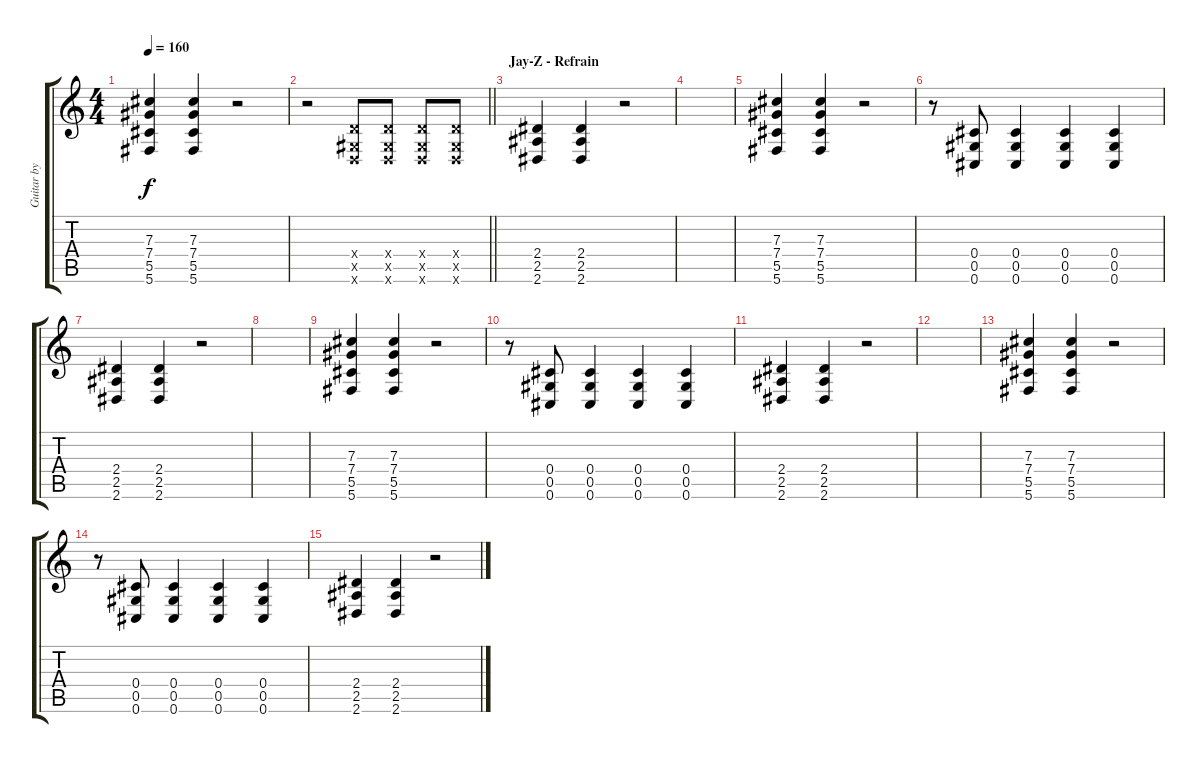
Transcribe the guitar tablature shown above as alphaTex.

\track ("Guitar by Brad Delson" "Guitar by ") {instrument distortionguitar}
\staff {score tabs}
\tuning (Eb4 Bb3 Gb3 Db3 Ab2 Db2) {hide}
\ts (4 4)
\tempo 160
\clef g2
\ks c
(7.3 7.4 5.5 5.6).4{dy f} (7.3 7.4 5.5 5.6).4 r.2 |
\barLineRight lightlight
r.2 (1.4{x} 0.5{x} 1.6{x}).8 (1.4{x} 0.5{x} 1.6{x}).8 (1.4{x} 0.5{x} 1.6{x}).8 (1.4{x} 0.5{x} 1.6{x}).8 |
\section ("" "Jay-Z - Refrain")
(2.4 2.5 2.6).4 (2.4 2.5 2.6).4 r.2 |
|
(7.3 7.4 5.5 5.6).4 (7.3 7.4 5.5 5.6).4 r.2 |
r.8 (0.4 0.5 0.6).8 (0.4 0.5 0.6).4 (0.4 0.5 0.6).4 (0.4 0.5 0.6).4 |
(2.4 2.5 2.6).4 (2.4 2.5 2.6).4 r.2 |
|
(7.3 7.4 5.5 5.6).4 (7.3 7.4 5.5 5.6).4 r.2 |
r.8 (0.4 0.5 0.6).8 (0.4 0.5 0.6).4 (0.4 0.5 0.6).4 (0.4 0.5 0.6).4 |
(2.4 2.5 2.6).4 (2.4 2.5 2.6).4 r.2 |
|
(7.3 7.4 5.5 5.6).4 (7.3 7.4 5.5 5.6).4 r.2 |
r.8 (0.4 0.5 0.6).8 (0.4 0.5 0.6).4 (0.4 0.5 0.6).4 (0.4 0.5 0.6).4 |
(2.4 2.5 2.6).4 (2.4 2.5 2.6).4 r.2
